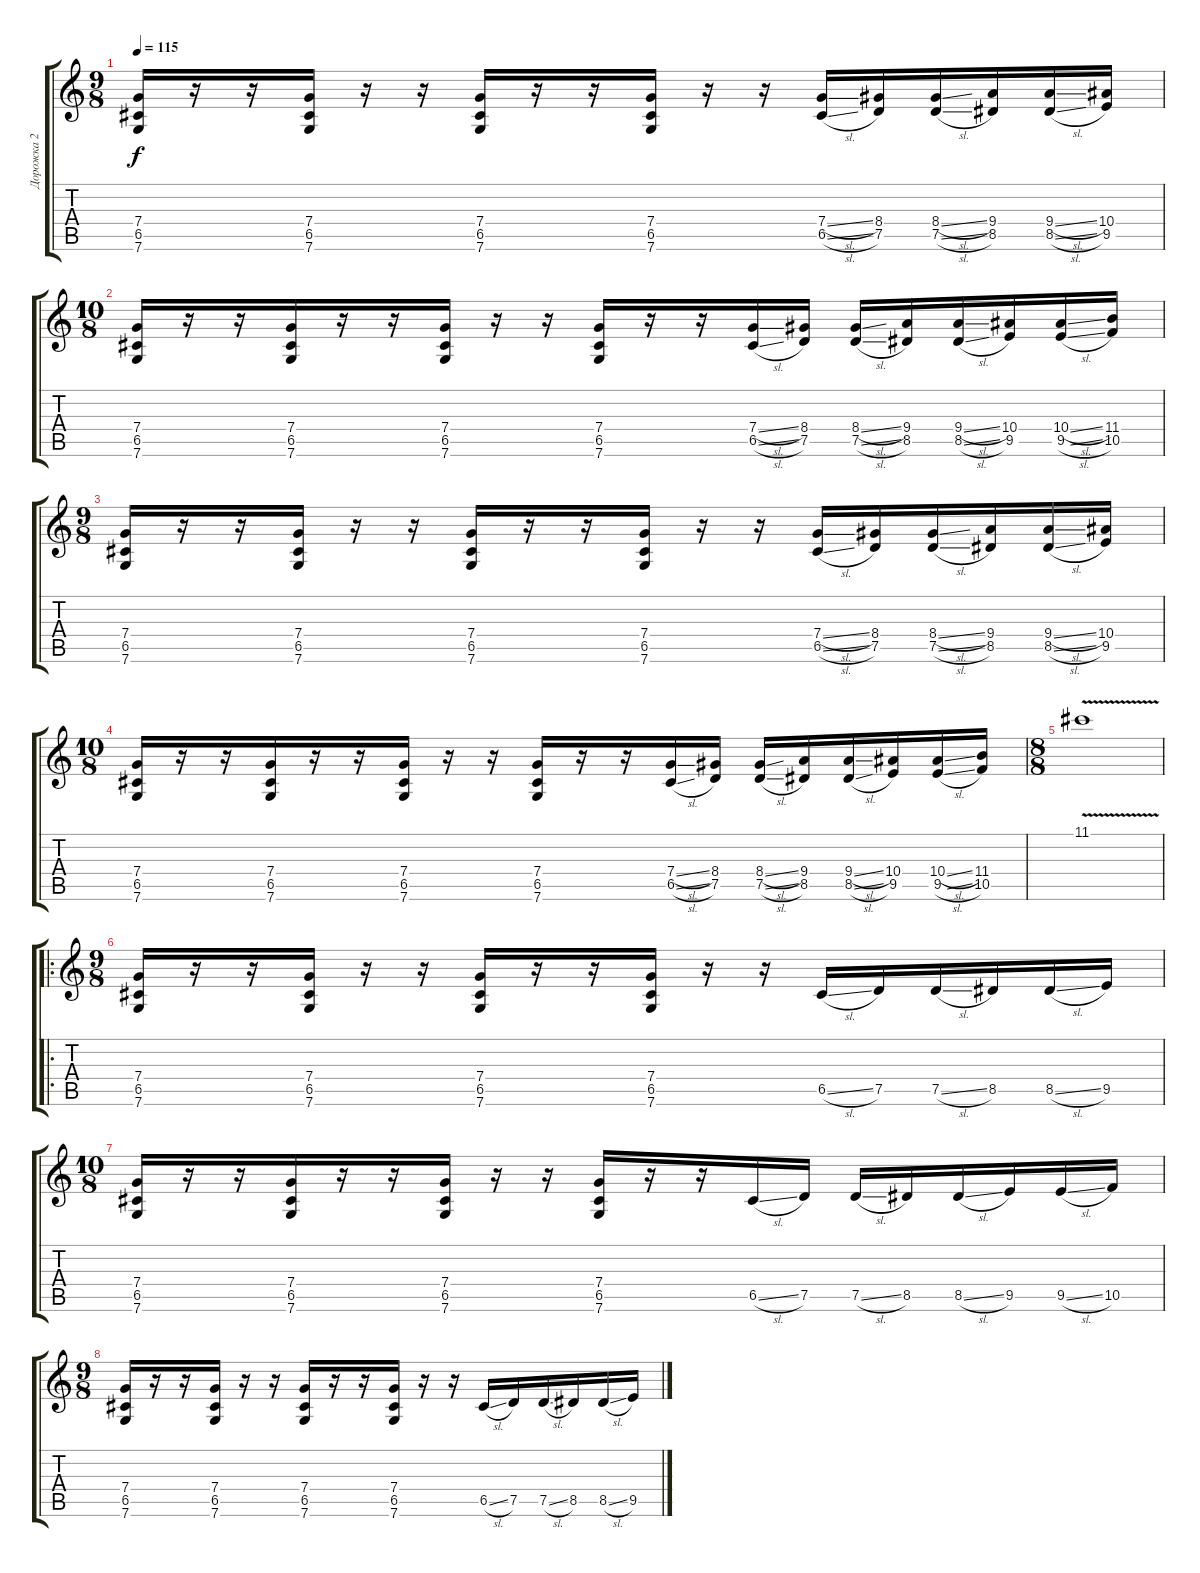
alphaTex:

\track ("Дорожка 2" "Дорожка 2") {instrument overdrivenguitar}
\staff {score tabs}
\tuning (D4 A3 F3 C3 G2 C2) {hide}
\ts (9 8)
\tempo 115
\clef g2
\ks c
(7.4 6.5 7.6).16{dy f} r.16 r.16 (7.4 6.5 7.6).16 r.16 r.16 (7.4 6.5 7.6).16 r.16 r.16 (7.4 6.5 7.6).16 r.16 r.16 (7.4{sl} 6.5{sl}).16 (8.4 7.5).16 (8.4{sl} 7.5{sl}).16 (9.4 8.5).16 (9.4{sl} 8.5{sl}).16 (10.4 9.5).16 |
\ts (10 8)
(7.4 6.5 7.6).16 r.16 r.16 (7.4 6.5 7.6).16 r.16 r.16 (7.4 6.5 7.6).16 r.16 r.16 (7.4 6.5 7.6).16 r.16 r.16 (7.4{sl} 6.5{sl}).16 (8.4 7.5).16 (8.4{sl} 7.5{sl}).16 (9.4 8.5).16 (9.4{sl} 8.5{sl}).16 (10.4 9.5).16 (10.4{sl} 9.5{sl}).16 (11.4 10.5).16 |
\ts (9 8)
(7.4 6.5 7.6).16 r.16 r.16 (7.4 6.5 7.6).16 r.16 r.16 (7.4 6.5 7.6).16 r.16 r.16 (7.4 6.5 7.6).16 r.16 r.16 (7.4{sl} 6.5{sl}).16 (8.4 7.5).16 (8.4{sl} 7.5{sl}).16 (9.4 8.5).16 (9.4{sl} 8.5{sl}).16 (10.4 9.5).16 |
\ts (10 8)
(7.4 6.5 7.6).16 r.16 r.16 (7.4 6.5 7.6).16 r.16 r.16 (7.4 6.5 7.6).16 r.16 r.16 (7.4 6.5 7.6).16 r.16 r.16 (7.4{sl} 6.5{sl}).16 (8.4 7.5).16 (8.4{sl} 7.5{sl}).16 (9.4 8.5).16 (9.4{sl} 8.5{sl}).16 (10.4 9.5).16 (10.4{sl} 9.5{sl}).16 (11.4 10.5).16 |
\ts (8 8)
11.1{v}.1 |
\ro
\ts (9 8)
(7.4 6.5 7.6).16 r.16 r.16 (7.4 6.5 7.6).16 r.16 r.16 (7.4 6.5 7.6).16 r.16 r.16 (7.4 6.5 7.6).16 r.16 r.16 6.5{sl}.16 7.5.16 7.5{sl}.16 8.5.16 8.5{sl}.16 9.5.16 |
\ts (10 8)
(7.4 6.5 7.6).16 r.16 r.16 (7.4 6.5 7.6).16 r.16 r.16 (7.4 6.5 7.6).16 r.16 r.16 (7.4 6.5 7.6).16 r.16 r.16 6.5{sl}.16 7.5.16 7.5{sl}.16 8.5.16 8.5{sl}.16 9.5.16 9.5{sl}.16 10.5.16 |
\ts (9 8)
(7.4 6.5 7.6).16 r.16 r.16 (7.4 6.5 7.6).16 r.16 r.16 (7.4 6.5 7.6).16 r.16 r.16 (7.4 6.5 7.6).16 r.16 r.16 6.5{sl}.16 7.5.16 7.5{sl}.16 8.5.16 8.5{sl}.16 9.5.16
